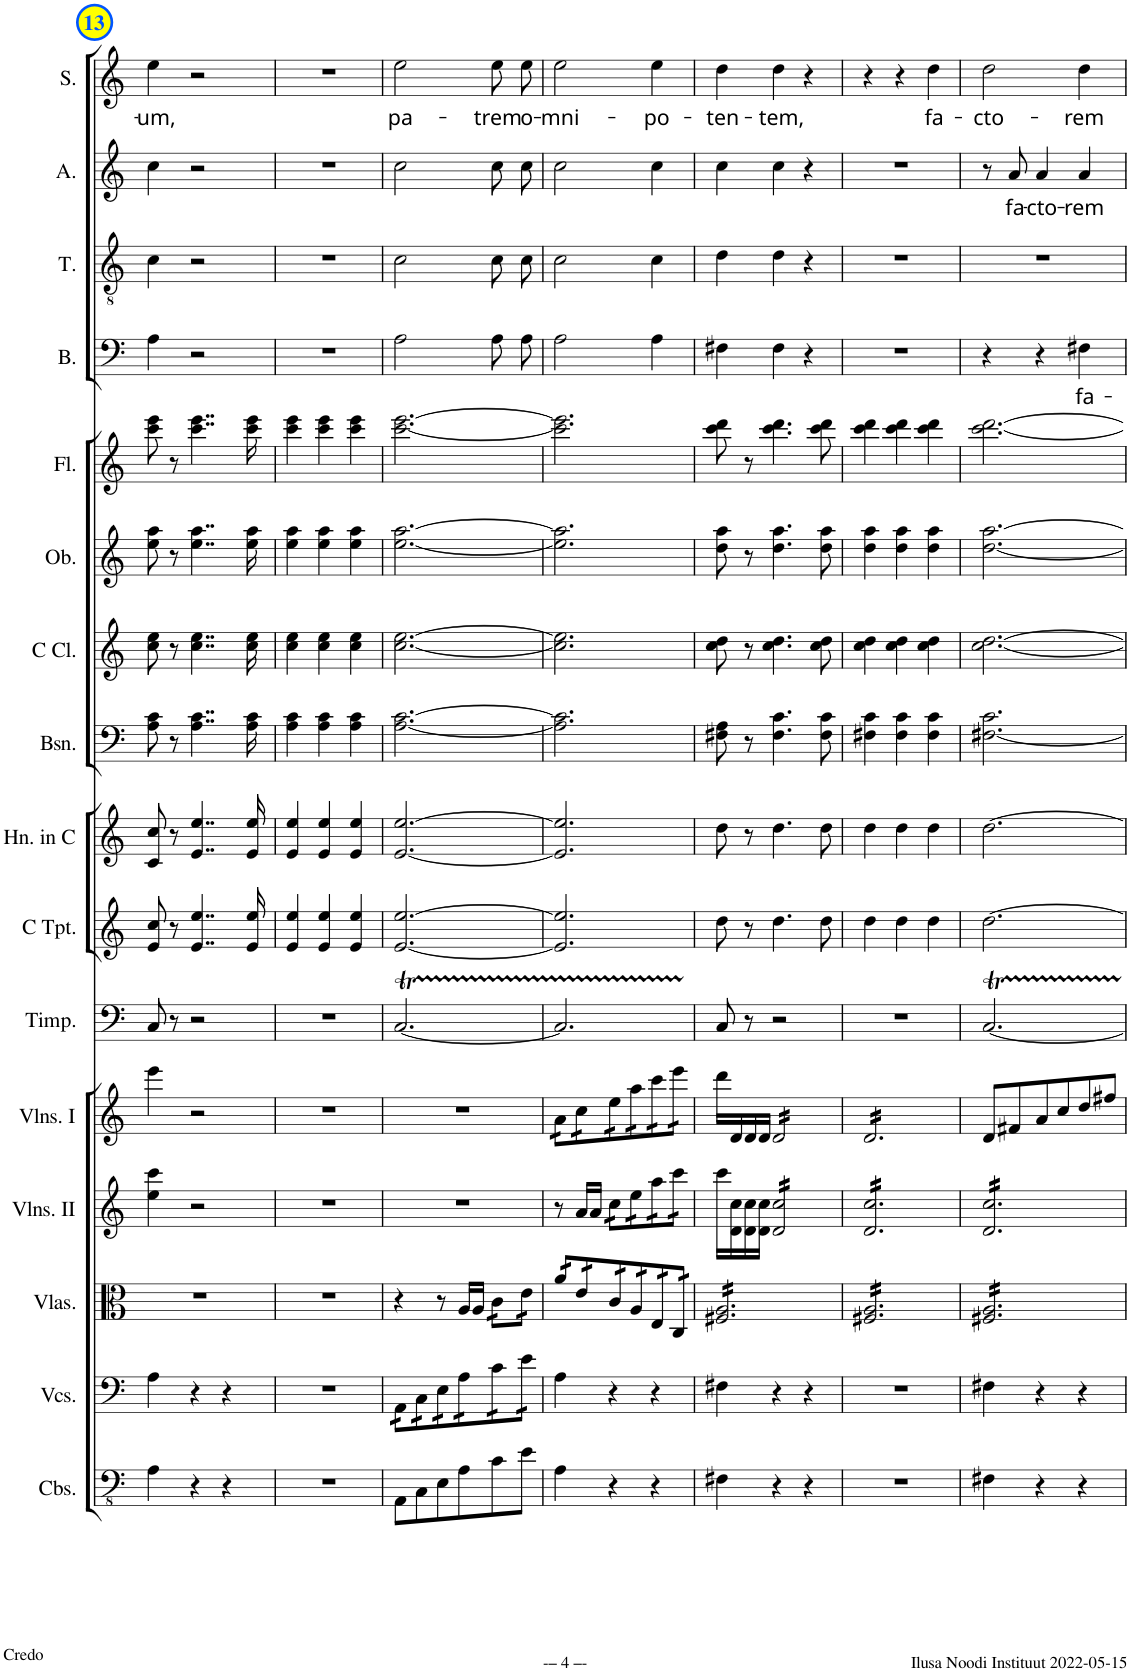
**kern	**kern	**kern	**kern	**kern	**kern	**kern	**kern	**kern	**kern	**kern	**kern	**kern	**text	**kern	**kern	**text	**kern	**text
*part16	*part15	*part14	*part13	*part12	*part11	*part10	*part9	*part8	*part7	*part6	*part5	*part4	*part4	*part3	*part2	*part2	*part1	*part1
*staff16	*staff15	*staff14	*staff13	*staff12	*staff11	*staff10	*staff9	*staff8	*staff7	*staff6	*staff5	*staff4	*staff4	*staff3	*staff2	*staff2	*staff1	*staff1
*I"Contrabasses	*I"Violoncellos	*I"Violas	*I"Violins II	*I"Violins I	*I"Timpani	*I"C Trumpet	*I"Horn in C	*I"Bassoon	*I"C Clarinet	*I"Oboe	*I"Flute	*I"Bass	*	*I"Tenor	*I"Alto	*	*I"Soprano	*
*I'Cbs.	*I'Vcs.	*I'Vlas.	*I'Vlns. II	*I'Vlns. I	*I'Timp.	*I'C Tpt.	*I'Hn. in C	*I'Bsn.	*I'C Cl.	*I'Ob.	*I'Fl.	*I'B.	*	*I'T.	*I'A.	*	*I'S.	*
!!LO:PB:g=z
*clefFv4	*clefF4	*clefC3	*clefG2	*clefG2	*clefF4	*clefG2	*clefG2	*clefF4	*clefG2	*clefG2	*clefG2	*clefF4	*	*clefGv2	*clefG2	*	*clefG2	*
*	*	*	*	*	*	*	*Trd4c7	*	*Trd1c2	*	*	*	*	*	*	*	*	*
*k[]	*k[]	*k[]	*k[]	*k[]	*k[]	*k[]	*k[]	*k[]	*k[]	*k[]	*k[]	*k[]	*	*k[]	*k[]	*	*k[]	*
*M3/4	*M3/4	*M3/4	*M3/4	*M3/4	*M3/4	*M3/4	*M3/4	*M3/4	*M3/4	*M3/4	*M3/4	*M3/4	*	*M3/4	*M3/4	*	*M3/4	*
=13	=13	=13	=13	=13	=13	=13	=13	=13	=13	=13	=13	=13	=13	=13	=13	=13	=13	=13
!	!	!	!	!	!	!	!	!	!	!	!	!	!	!	!	!	!	!LO:LY:b
4AA\	4A\	2.r	4ee\ 4ccc\	4eee\	8C/	8e/ 8cc/	8c/ 8cc/	8A\ 8c\	8cc\ 8ee\	8ee\ 8aa\	8ccc\ 8eee\	4A\	.	4c\	4cc\	.	4ee\	-um,
.	.	.	.	.	8r	8r	8r	8r	8r	8r	8r	.	.	.	.	.	.	.
4r	4r	.	2r	2r	2r	4..e/ 4..ee/	4..e/ 4..ee/	4..A\ 4..c\	4..cc\ 4..ee\	4..ee\ 4..aa\	4..ccc\ 4..eee\	2r	.	2r	2r	.	2r	.
4r	4r	.	.	.	.	.	.	.	.	.	.	.	.	.	.	.	.	.
.	.	.	.	.	.	16e/ 16ee/	16e/ 16ee/	16A\ 16c\	16cc\ 16ee\	16ee\ 16aa\	16ccc\ 16eee\	.	.	.	.	.	.	.
=14	=14	=14	=14	=14	=14	=14	=14	=14	=14	=14	=14	=14	=14	=14	=14	=14	=14	=14
2.r	2.r	2.r	2.r	2.r	2.r	4e/ 4ee/	4e/ 4ee/	4A\ 4c\	4cc\ 4ee\	4ee\ 4aa\	4ccc\ 4eee\	2.r	.	2.r	2.r	.	2.r	.
.	.	.	.	.	.	4e/ 4ee/	4e/ 4ee/	4A\ 4c\	4cc\ 4ee\	4ee\ 4aa\	4ccc\ 4eee\	.	.	.	.	.	.	.
.	.	.	.	.	.	4e/ 4ee/	4e/ 4ee/	4A\ 4c\	4cc\ 4ee\	4ee\ 4aa\	4ccc\ 4eee\	.	.	.	.	.	.	.
=15	=15	=15	=15	=15	=15	=15	=15	=15	=15	=15	=15	=15	=15	=15	=15	=15	=15	=15
!	!	!	!	!	!	!	!	!	!	!	!	!	!	!	!	!	!	!LO:LY:b
*	*tremolo	*	*	*	*	*	*	*	*	*	*	*	*	*	*	*	*	*
8AAA\L	16AA\LL	4r	2.r	2.r	[2.CT/	[2.e/ [2.ee/	[2.e/ [2.ee/	[2.A\ [2.c\	[2.cc\ [2.ee\	[2.ee\ [2.aa\	[2.ccc\ [2.eee\	2A\	.	2c\	2cc\	.	2ee\	pa-
.	16AA\	.	.	.	.	.	.	.	.	.	.	.	.	.	.	.	.	.
8CC\	16C\	.	.	.	.	.	.	.	.	.	.	.	.	.	.	.	.	.
.	16C\	.	.	.	.	.	.	.	.	.	.	.	.	.	.	.	.	.
8EE\	16E\	8r	.	.	.	.	.	.	.	.	.	.	.	.	.	.	.	.
.	16E\	.	.	.	.	.	.	.	.	.	.	.	.	.	.	.	.	.
8AA\	16A\	16A/LL	.	.	.	.	.	.	.	.	.	.	.	.	.	.	.	.
.	16A\	16A/JJ	.	.	.	.	.	.	.	.	.	.	.	.	.	.	.	.
!	!	!	!	!	!	!	!	!	!	!	!	!	!	!	!	!	!	!LO:LY:b
*	*	*tremolo	*	*	*	*	*	*	*	*	*	*	*	*	*	*	*	*
8C\	16c\	16c\LL	.	.	.	.	.	.	.	.	.	8A\L	.	8c\L	8cc\L	.	8ee\L	-trem
.	16c\	16c\	.	.	.	.	.	.	.	.	.	.	.	.	.	.	.	.
!	!	!	!	!	!	!	!	!	!	!	!	!	!	!	!	!	!	!LO:LY:b
8E\J	16e\	16e\	.	.	.	.	.	.	.	.	.	8A\J	.	8c\J	8cc\J	.	8ee\J	o-
.	16e\JJ	16e\JJ	.	.	.	.	.	.	.	.	.	.	.	.	.	.	.	.
*	*Xtremolo	*	*	*	*	*	*	*	*	*	*	*	*	*	*	*	*	*
=16	=16	=16	=16	=16	=16	=16	=16	=16	=16	=16	=16	=16	=16	=16	=16	=16	=16	=16
!	!	!	!	!	!	!	!	!	!	!	!	!	!	!	!	!	!	!LO:LY:b
*	*	*	*	*tremolo	*	*	*	*	*	*	*	*	*	*	*	*	*	*
4AA\	4A\	16a/LL	8r	16a\LL	2.CTTT/]	2.e/] 2.ee/]	2.e/] 2.ee/]	2.A\] 2.c\]	2.cc\] 2.ee\]	2.ee\] 2.aa\]	2.ccc\] 2.eee\]	2A\	.	2c\	2cc\	.	2ee\	-mni-
.	.	16a/	.	16a\	.	.	.	.	.	.	.	.	.	.	.	.	.	.
.	.	16e/	16a/LL	16cc\	.	.	.	.	.	.	.	.	.	.	.	.	.	.
.	.	16e/	16a/JJ	16cc\	.	.	.	.	.	.	.	.	.	.	.	.	.	.
*	*	*	*tremolo	*	*	*	*	*	*	*	*	*	*	*	*	*	*	*
4r	4r	16c/	16cc\LL	16ee\	.	.	.	.	.	.	.	.	.	.	.	.	.	.
.	.	16c/	16cc\	16ee\	.	.	.	.	.	.	.	.	.	.	.	.	.	.
.	.	16A/	16ee\	16aa\	.	.	.	.	.	.	.	.	.	.	.	.	.	.
.	.	16A/	16ee\	16aa\	.	.	.	.	.	.	.	.	.	.	.	.	.	.
!	!	!	!	!	!	!	!	!	!	!	!	!	!	!	!	!	!	!LO:LY:b
4r	4r	16E/	16aa\	16ccc\	.	.	.	.	.	.	.	4A\	.	4c\	4cc\	.	4ee\	-po-
.	.	16E/	16aa\	16ccc\	.	.	.	.	.	.	.	.	.	.	.	.	.	.
.	.	16C/	16ccc\	16eee\	.	.	.	.	.	.	.	.	.	.	.	.	.	.
.	.	16C/JJ	16ccc\JJ	16eee\JJ	.	.	.	.	.	.	.	.	.	.	.	.	.	.
*	*	*	*	*Xtremolo	*	*	*	*	*	*	*	*	*	*	*	*	*	*
*	*	*	*Xtremolo	*	*	*	*	*	*	*	*	*	*	*	*	*	*	*
=17	=17	=17	=17	=17	=17	=17	=17	=17	=17	=17	=17	=17	=17	=17	=17	=17	=17	=17
!	!	!	!	!	!	!	!	!	!	!	!	!	!	!	!	!	!	!LO:LY:b
4FF#X\	4F#X\	16F#X/ 16A/LL	16ccc\LL	16ddd\LL	8C/	8dd\	8dd\	8F#X\ 8A\	8cc\ 8dd\	8dd\ 8aa\	8ccc\ 8ddd\	4F#X\	.	4d\	4cc\	.	4dd\	-ten-
.	.	16F#X/ 16A/	16d\ 16cc\	16d/	.	.	.	.	.	.	.	.	.	.	.	.	.	.
.	.	16F#X/ 16A/	16d\ 16cc\	16d/	8r	8r	8r	8r	8r	8r	8r	.	.	.	.	.	.	.
.	.	16F#X/ 16A/	16d\ 16cc\JJ	16d/JJ	.	.	.	.	.	.	.	.	.	.	.	.	.	.
!	!	!	!	!	!	!	!	!	!	!	!	!	!	!	!	!	!	!LO:LY:b
*	*	*	*tremolo	*	*	*	*	*	*	*	*	*	*	*	*	*	*	*
*	*	*	*	*tremolo	*	*	*	*	*	*	*	*	*	*	*	*	*	*
4r	4r	16F#X/ 16A/	16d/ 16cc/LL	16d/LL	2r	4.dd\	4.dd\	4.F#\ 4.c\	4.cc\ 4.dd\	4.dd\ 4.aa\	4.ccc\ 4.ddd\	4F#\	.	4d\	4cc\	.	4dd\	-tem,
.	.	16F#X/ 16A/	16d/ 16cc/	16d/	.	.	.	.	.	.	.	.	.	.	.	.	.	.
.	.	16F#X/ 16A/	16d/ 16cc/	16d/	.	.	.	.	.	.	.	.	.	.	.	.	.	.
.	.	16F#X/ 16A/	16d/ 16cc/	16d/	.	.	.	.	.	.	.	.	.	.	.	.	.	.
4r	4r	16F#X/ 16A/	16d/ 16cc/	16d/	.	.	.	.	.	.	.	4r	.	4r	4r	.	4r	.
.	.	16F#X/ 16A/	16d/ 16cc/	16d/	.	.	.	.	.	.	.	.	.	.	.	.	.	.
.	.	16F#X/ 16A/	16d/ 16cc/	16d/	.	8dd\	8dd\	8F#\ 8c\	8cc\ 8dd\	8dd\ 8aa\	8ccc\ 8ddd\	.	.	.	.	.	.	.
.	.	16F#X/ 16A/JJ	16d/ 16cc/JJ	16d/JJ	.	.	.	.	.	.	.	.	.	.	.	.	.	.
=18	=18	=18	=18	=18	=18	=18	=18	=18	=18	=18	=18	=18	=18	=18	=18	=18	=18	=18
2.r	2.r	16F#X/ 16A/LL	16d/ 16cc/LL	16d/LL	2.r	4dd\	4dd\	4F#X\ 4c\	4cc\ 4dd\	4dd\ 4aa\	4ccc\ 4ddd\	2.r	.	2.r	2.r	.	4r	.
.	.	16F#X/ 16A/	16d/ 16cc/	16d/	.	.	.	.	.	.	.	.	.	.	.	.	.	.
.	.	16F#X/ 16A/	16d/ 16cc/	16d/	.	.	.	.	.	.	.	.	.	.	.	.	.	.
.	.	16F#X/ 16A/	16d/ 16cc/	16d/	.	.	.	.	.	.	.	.	.	.	.	.	.	.
.	.	16F#X/ 16A/	16d/ 16cc/	16d/	.	4dd\	4dd\	4F#\ 4c\	4cc\ 4dd\	4dd\ 4aa\	4ccc\ 4ddd\	.	.	.	.	.	4r	.
.	.	16F#X/ 16A/	16d/ 16cc/	16d/	.	.	.	.	.	.	.	.	.	.	.	.	.	.
.	.	16F#X/ 16A/	16d/ 16cc/	16d/	.	.	.	.	.	.	.	.	.	.	.	.	.	.
.	.	16F#X/ 16A/	16d/ 16cc/	16d/	.	.	.	.	.	.	.	.	.	.	.	.	.	.
!	!	!	!	!	!	!	!	!	!	!	!	!	!	!	!	!	!	!LO:LY:b
.	.	16F#X/ 16A/	16d/ 16cc/	16d/	.	4dd\	4dd\	4F#\ 4c\	4cc\ 4dd\	4dd\ 4aa\	4ccc\ 4ddd\	.	.	.	.	.	4dd\	fa-
.	.	16F#X/ 16A/	16d/ 16cc/	16d/	.	.	.	.	.	.	.	.	.	.	.	.	.	.
.	.	16F#X/ 16A/	16d/ 16cc/	16d/	.	.	.	.	.	.	.	.	.	.	.	.	.	.
.	.	16F#X/ 16A/JJ	16d/ 16cc/JJ	16d/JJ	.	.	.	.	.	.	.	.	.	.	.	.	.	.
*	*	*	*	*Xtremolo	*	*	*	*	*	*	*	*	*	*	*	*	*	*
=19	=19	=19	=19	=19	=19	=19	=19	=19	=19	=19	=19	=19	=19	=19	=19	=19	=19	=19
!	!	!	!	!	!	!	!	!	!	!	!	!	!	!	!	!	!	!LO:LY:b
4FF#X\	4F#X\	16F#X/ 16A/LL	16d/ 16cc/LL	8d/L	[2.CT/	[2.dd\	[2.dd\	[2.F#X\ 2.c\	[2.cc\ [2.dd\	[2.dd\ [2.aa\	[2.ccc\ [2.ddd\	4r	.	2.r	8r	.	2dd\	-cto-
.	.	16F#X/ 16A/	16d/ 16cc/	.	.	.	.	.	.	.	.	.	.	.	.	.	.	.
!	!	!	!	!	!	!	!	!	!	!	!	!	!	!	!	!LO:LY:b	!	!
.	.	16F#X/ 16A/	16d/ 16cc/	8f#X/	.	.	.	.	.	.	.	.	.	.	8a/	fa-	.	.
.	.	16F#X/ 16A/	16d/ 16cc/	.	.	.	.	.	.	.	.	.	.	.	.	.	.	.
!	!	!	!	!	!	!	!	!	!	!	!	!	!	!	!	!LO:LY:b	!	!
4r	4r	16F#X/ 16A/	16d/ 16cc/	8a/	.	.	.	.	.	.	.	4r	.	.	4a/	-cto-	.	.
.	.	16F#X/ 16A/	16d/ 16cc/	.	.	.	.	.	.	.	.	.	.	.	.	.	.	.
.	.	16F#X/ 16A/	16d/ 16cc/	8cc/	.	.	.	.	.	.	.	.	.	.	.	.	.	.
.	.	16F#X/ 16A/	16d/ 16cc/	.	.	.	.	.	.	.	.	.	.	.	.	.	.	.
!	!	!	!	!	!	!	!	!	!	!	!	!	!LO:LY:b	!	!	!LO:LY:b	!	!LO:LY:b
4r	4r	16F#X/ 16A/	16d/ 16cc/	8dd/	.	.	.	.	.	.	.	4F#X\	fa-	.	4a/	-rem	4dd\	-rem
.	.	16F#X/ 16A/	16d/ 16cc/	.	.	.	.	.	.	.	.	.	.	.	.	.	.	.
.	.	16F#X/ 16A/	16d/ 16cc/	8ff#X/J	.	.	.	.	.	.	.	.	.	.	.	.	.	.
.	.	16F#X/ 16A/JJ	16d/ 16cc/JJ	.	.	.	.	.	.	.	.	.	.	.	.	.	.	.
*	*	*	*Xtremolo	*	*	*	*	*	*	*	*	*	*	*	*	*	*	*
*	*	*Xtremolo	*	*	*	*	*	*	*	*	*	*	*	*	*	*	*	*
=	=	=	=	=	=	=	=	=	=	=	=	=	=	=	=	=	=	=
*-	*-	*-	*-	*-	*-	*-	*-	*-	*-	*-	*-	*-	*-	*-	*-	*-	*-	*-
